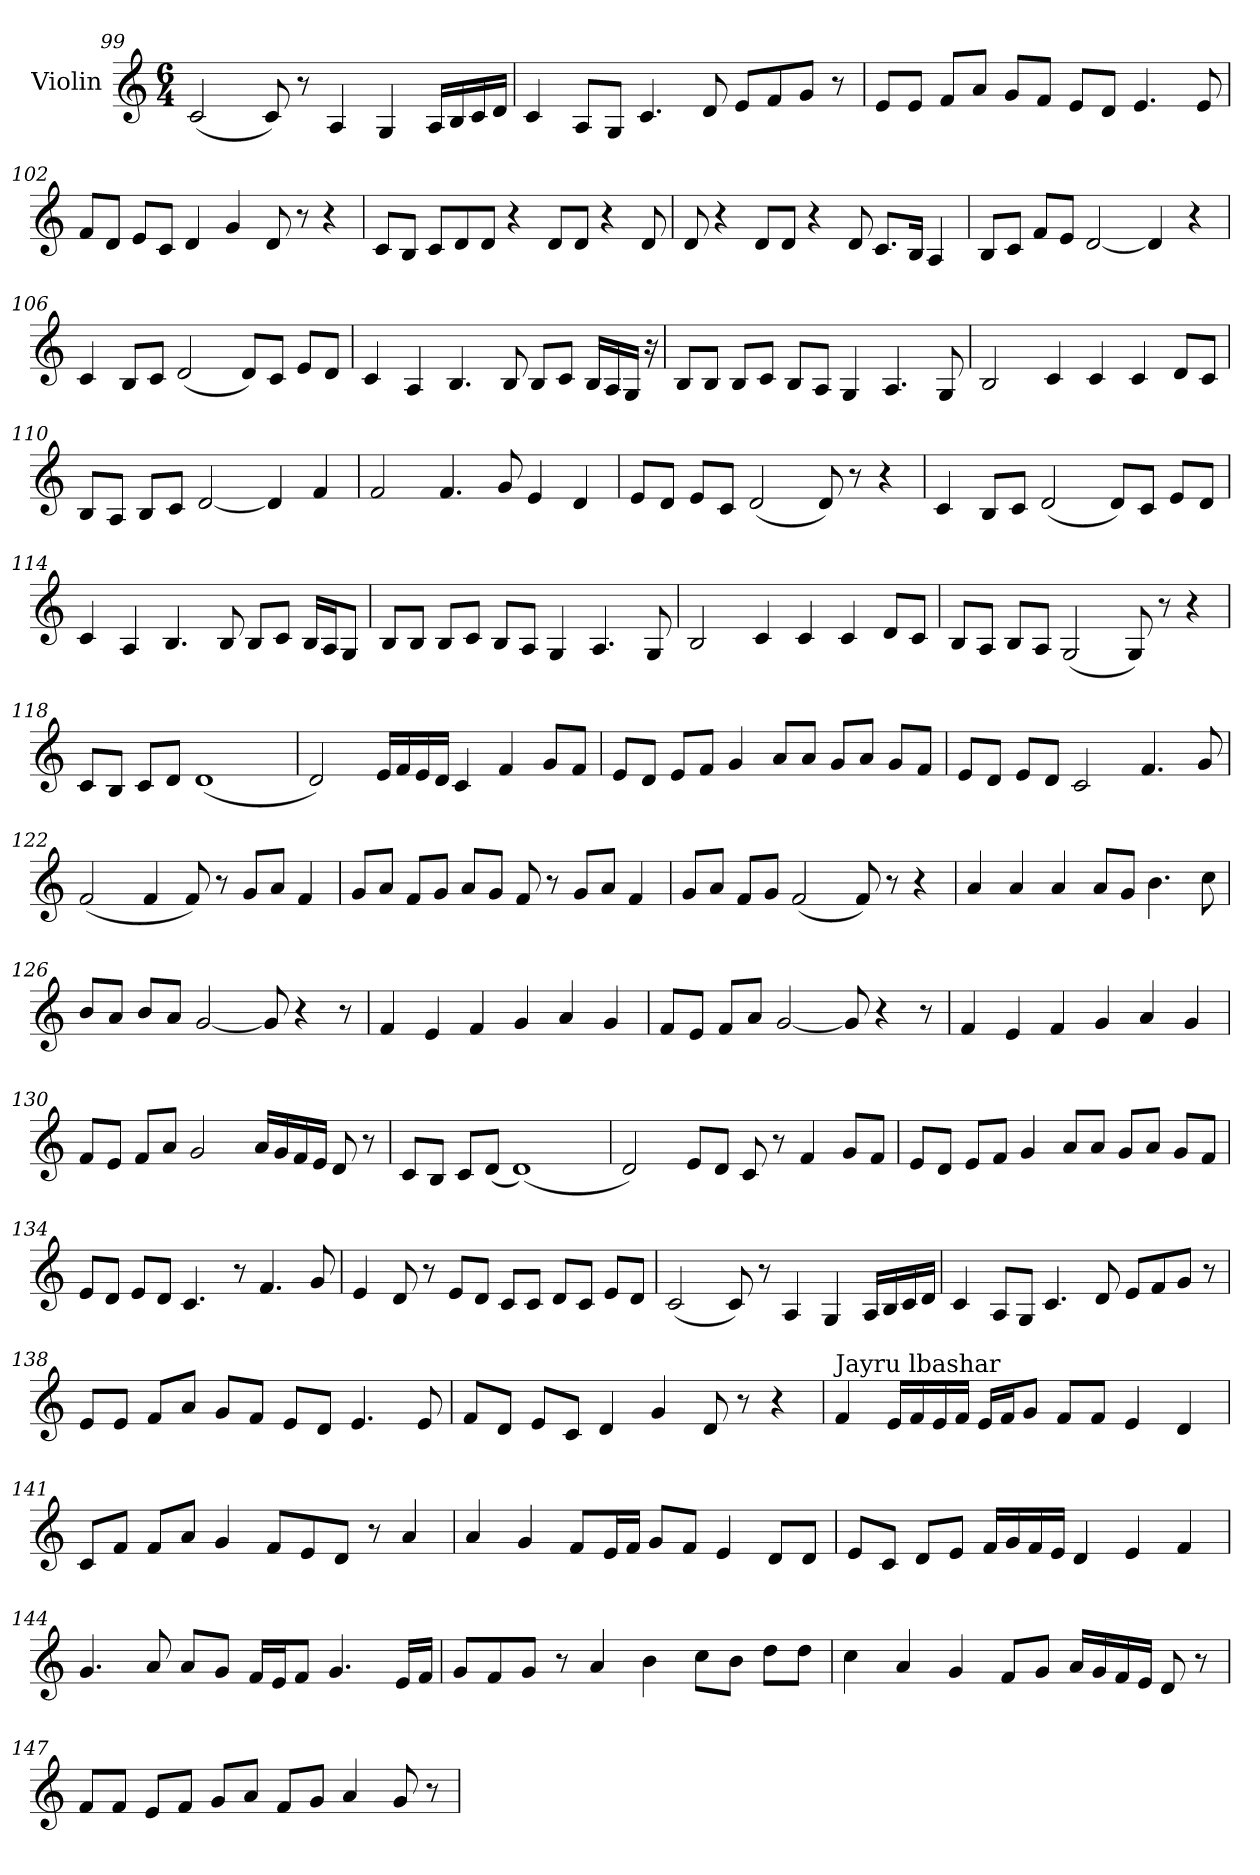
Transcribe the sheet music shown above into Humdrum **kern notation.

**kern
*part1
*staff1
*I"Violin
!!LO:LB:g=z
*clefG2
*k[]
*C:
*M6/4
=99
(2c/
8c/)
8r
4A/
4G/
16A/LL
16B/
16c/
16d/JJ
=100
4c/
8A/L
8G/J
4.c/
8d/
8e/L
8f/
8g/J
8r
=101
8e/L
8e/J
8f/L
8a/J
8g/L
8f/J
8e/L
8d/J
4.e/
8e/
!!LO:LB:g=z
=102
8f/L
8d/J
8e/L
8c/J
4d/
4g/
8d/
8r
4r
=103
8c/L
8B/J
8c/L
8d/
8d/J
4r
8d/L
8d/J
4r
8d/
=104
8d/
4r
8d/L
8d/J
4r
8d/
8.c/L
16B/Jk
4A/
!!LO:LB:g=z
=105
8B/L
8c/J
8f/L
8e/J
[2d/
4d/]
4r
=106
4c/
8B/L
8c/J
(2d/
8d/L)
8c/J
8e/L
8d/J
=107
4c/
4A/
4.B/
8B/
8B/L
8c/J
16B/LL
16A/
16G/JJ
16r
!!LO:PB:g=z
=108
8B/L
8B/J
8B/L
8c/J
8B/L
8A/J
4G/
4.A/
8G/
=109
2B/
4c/
4c/
4c/
8d/L
8c/J
=110
8B/L
8A/J
8B/L
8c/J
[2d/
4d/]
4f/
!!LO:LB:g=z
=111
2f/
4.f/
8g/
4e/
4d/
=112
8e/L
8d/J
8e/L
8c/J
(2d/
8d/)
8r
4r
=113
4c/
8B/L
8c/J
(2d/
8d/L)
8c/J
8e/L
8d/J
!!LO:LB:g=z
=114
4c/
4A/
4.B/
8B/
8B/L
8c/J
16B/LL
16A/J
8G/J
=115
8B/L
8B/J
8B/L
8c/J
8B/L
8A/J
4G/
4.A/
8G/
=116
2B/
4c/
4c/
4c/
8d/L
8c/J
!!LO:LB:g=z
=117
8B/L
8A/J
8B/L
8A/J
(2G/
8G/)
8r
4r
=118
8c/L
8B/J
8c/L
8d/J
(1d
=119
2d/)
16e/LL
16f/
16e/
16d/JJ
4c/
4f/
8g/L
8f/J
!!LO:LB:g=z
=120
8e/L
8d/J
8e/L
8f/J
4g/
8a/L
8a/J
8g/L
8a/J
8g/L
8f/J
=121
8e/L
8d/J
8e/L
8d/J
2c/
4.f/
8g/
=122
(2f/
4f/
8f/)
8r
8g/L
8a/J
4f/
!!LO:LB:g=z
=123
8g/L
8a/J
8f/L
8g/J
8a/L
8g/J
8f/
8r
8g/L
8a/J
4f/
=124
8g/L
8a/J
8f/L
8g/J
(2f/
8f/)
8r
4r
=125
4a/
4a/
4a/
8a/L
8g/J
4.b\
8cc\
!!LO:LB:g=z
=126
8b/L
8a/J
8b/L
8a/J
[2g/
8g/]
4r
8r
=127
4f/
4e/
4f/
4g/
4a/
4g/
=128
8f/L
8e/J
8f/L
8a/J
[2g/
8g/]
4r
8r
=129
4f/
4e/
4f/
4g/
4a/
4g/
!!LO:LB:g=z
=130
8f/L
8e/J
8f/L
8a/J
2g/
16a/LL
16g/
16f/
16e/JJ
8d/
8r
=131
8c/L
8B/J
8c/L
(8d/J
(1d)
=132
2d/)
8e/L
8d/J
8c/
8r
4f/
8g/L
8f/J
!!LO:PB:g=z
=133
8e/L
8d/J
8e/L
8f/J
4g/
8a/L
8a/J
8g/L
8a/J
8g/L
8f/J
=134
8e/L
8d/J
8e/L
8d/J
4.c/
8r
4.f/
8g/
=135
4e/
8d/
8r
8e/L
8d/J
8c/L
8c/J
8d/L
8c/J
8e/L
8d/J
!!LO:LB:g=z
=136
(2c/
8c/)
8r
4A/
4G/
16A/LL
16B/
16c/
16d/JJ
=137
4c/
8A/L
8G/J
4.c/
8d/
8e/L
8f/
8g/J
8r
=138
8e/L
8e/J
8f/L
8a/J
8g/L
8f/J
8e/L
8d/J
4.e/
8e/
!!LO:LB:g=z
=139
8f/L
8d/J
8e/L
8c/J
4d/
4g/
8d/
8r
4r
=140
!LO:TX:a:t=Jayru lbashar
4f/
16e/LL
16f/
16e/
16f/JJ
16e/LL
16f/J
8g/J
8f/L
8f/J
4e/
4d/
=141
8c/L
8f/J
8f/L
8a/J
4g/
8f/L
8e/
8d/J
8r
4a/
!!LO:LB:g=z
=142
4a/
4g/
8f/L
16e/L
16f/JJ
8g/L
8f/J
4e/
8d/L
8d/J
=143
8e/L
8c/J
8d/L
8e/J
16f/LL
16g/
16f/
16e/JJ
4d/
4e/
4f/
=144
4.g/
8a/
8a/L
8g/J
16f/LL
16e/J
8f/J
4.g/
16e/LL
16f/JJ
!!LO:LB:g=z
=145
8g/L
8f/
8g/J
8r
4a/
4b\
8cc\L
8b\J
8dd\L
8dd\J
=146
4cc\
4a/
4g/
8f/L
8g/J
16a/LL
16g/
16f/
16e/JJ
8d/
8r
=147
8f/L
8f/J
8e/L
8f/J
8g/L
8a/J
8f/L
8g/J
4a/
8g/
8r
=
*-
